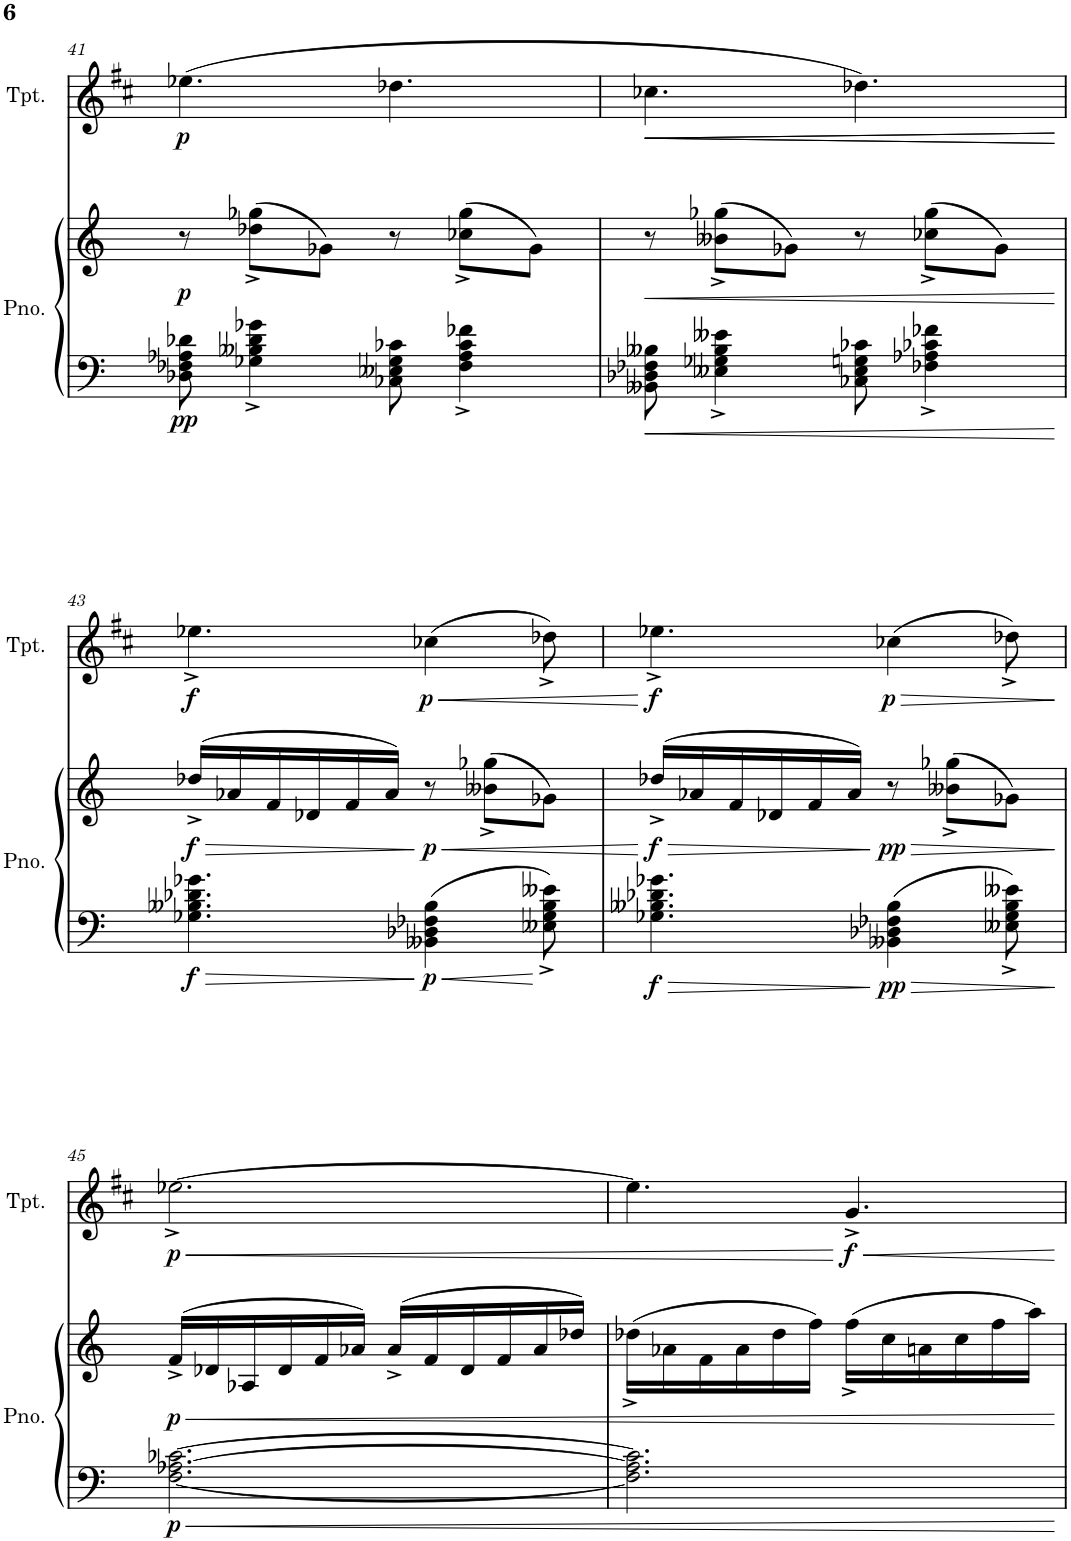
**kern	**kern	**dynam	**kern	**dynam
*part2	*part2	*part2	*part1	*part1
*staff3	*staff2	*staff2/3	*staff1	*staff1
*I"Piano	*	*	*I"Trumpet	*
*I'Pno.	*	*	*I'Tpt.	*
!!LO:PB:g=z
*clefF4	*clefG2	*	*clefG2	*
*	*	*	*Trd1c2	*
*k[]	*k[]	*	*k[f#c#]	*
*M6/8	*M6/8	*	*M6/8	*
=41	=41	=41	=41	=41
!	!	!LO:DY:b=2	!	!
!	!	!LO:DY:n=1:b	!	!LO:DY:b
8D-X\ 8F-X\ 8A-X\ 8d-X\	8r	pp p	(>4.ee-X\	p
4G-X\^< 4B--X\^< 4d-\^< 4g-X\^<	(>8dd-X\^< 8gg-X\^<L	.	.	.
.	8g-X\J)	.	.	.
8C-X\ 8E--X\ 8G-\ 8c-X\	8r	.	4.dd-X\	.
4F-\^< 4A-\^< 4c-\^< 4f-X\^<	(>8cc-X\^< 8gg-\^<L	.	.	.
.	8g-\J)	.	.	.
=42	=42	=42	=42	=42
!	!	!LO:HP:b=2	!	!
!	!	!LO:HP:n=1:b	!	!LO:HP:b
8BB--X\ 8D-X\ 8F-X\ 8B--X\	8r	< <	4.cc-X\	<
4E--X\^< 4G-X\^< 4B--\^< 4e--X\^<	(>8b--X\^< 8gg-X\^<L	.	.	.
.	8g-X\J)	.	.	.
!	!	!	!	!LO:HP:b
8C-X\ 8E--\ 8Gn\ 8c-X\	8r	.	4.dd-X\)	<
4F-X\^< 4A-X\^< 4c-X\^< 4f-X\^<	(>8cc-X\^< 8gg-\^<L	.	.	.
.	8g-\J)	.	.	.
.	.	[	.	[ [
!!LO:LB:g=z
=43	=43	=43	=43	=43
!	!	!LO:HP:b	!	!
!	!	!LO:DY:n=1:b=2	!	!
!	!	!LO:DY:n=2:b	!	!LO:DY:b
4.G-X\ 4.B--X\ 4.d-X\ 4.g-X\	(>16dd-X^</LL	> f f	4.ee-X^<\	f
.	16a-X/	.	.	.
.	16f/	.	.	.
.	16d-X/	.	.	.
.	16f/	.	.	.
.	16a-/JJ)	.	.	.
!	!	!LO:HP:n=1:b=2	!	!LO:HP:b
!	!	!LO:DY:n=3:b=2	!	!
!	!	!LO:DY:n=4:b	!	!LO:DY:n=1:b
4BB--X\ 4D-X\ 4F-X\ 4B--\	8r	[ < [ [ p p	(>4cc-X\	< p
.	(>8b--X\^< 8gg-X\^<L	.	.	.
8E--X\^< 8G-\^< 8B--\^< 8e--X\^<	8g-X\J)	.	8dd-X^<\)	.
.	.	]	.	[
=44	=44	=44	=44	=44
!	!	!LO:HP:b	!	!
!	!	!LO:DY:n=1:b=2	!	!
!	!	!LO:DY:n=2:b	!	!LO:DY:b
4.G-X\ 4.B--X\ 4.d-X\ 4.g-X\	(>16dd-X^</LL	> f f	4.ee-X^<\	f
.	16a-X/	.	.	.
.	16f/	.	.	.
.	16d-X/	.	.	.
.	16f/	.	.	.
.	16a-/JJ)	.	.	.
!	!	!LO:HP:n=1:b=2	!	!LO:HP:b
!	!	!LO:DY:n=3:b=2	!	!
!	!	!LO:DY:n=4:b	!	!LO:DY:n=1:b
4BB--X\ 4D-X\ 4F-X\ 4B--\	8r	] > [ ] pp pp	(>4cc-X\	> p
.	(>8b--X\^< 8gg-X\^<L	.	.	.
8E--X\^< 8G-\^< 8B--\^< 8e--X\^<	8g-X\J)	.	8dd-X^<\)	.
.	.	]	.	]
!!LO:LB:g=z
=45	=45	=45	=45	=45
!	!	!LO:DY:b=2	!	!LO:HP:b
!	!	!LO:DY:n=1:b	!	!LO:DY:n=1:b
[2.F\ [2.A-X\ [2.c-X\	(>16f^</LL	p p	[2.ee-X^<\	< p
.	16d-X/	.	.	.
.	16A-X/	.	.	.
.	16d-/	.	.	.
.	16f/	.	.	.
.	16a-X/JJ)	.	.	.
.	(>16a-^</LL	.	.	.
.	16f/	.	.	.
.	16d-/	.	.	.
.	16f/	.	.	.
.	16a-/	.	.	.
.	16dd-X/JJ)	.	.	.
=46	=46	=46	=46	=46
2.F\] 2.A-\] 2.c-\]	(>16dd-X^<\LL	.	4.ee-\]	.
.	16a-X\	.	.	.
.	16f\	.	.	.
.	16a-\	.	.	.
.	16dd-\	.	.	.
.	16ff\JJ)	.	.	.
!	!	!	!	!LO:HP:n=1:b
!	!	!	!	!LO:DY:n=1:b
.	(>16ff^<\LL	.	4.g^</	[ < f
.	16cc\	.	.	.
.	16an\	.	.	.
.	16cc\	.	.	.
.	16ff\	.	.	.
.	16aa\JJ)	.	.	.
.	.	]	.	[
=	=	=	=	=
*-	*-	*-	*-	*-
